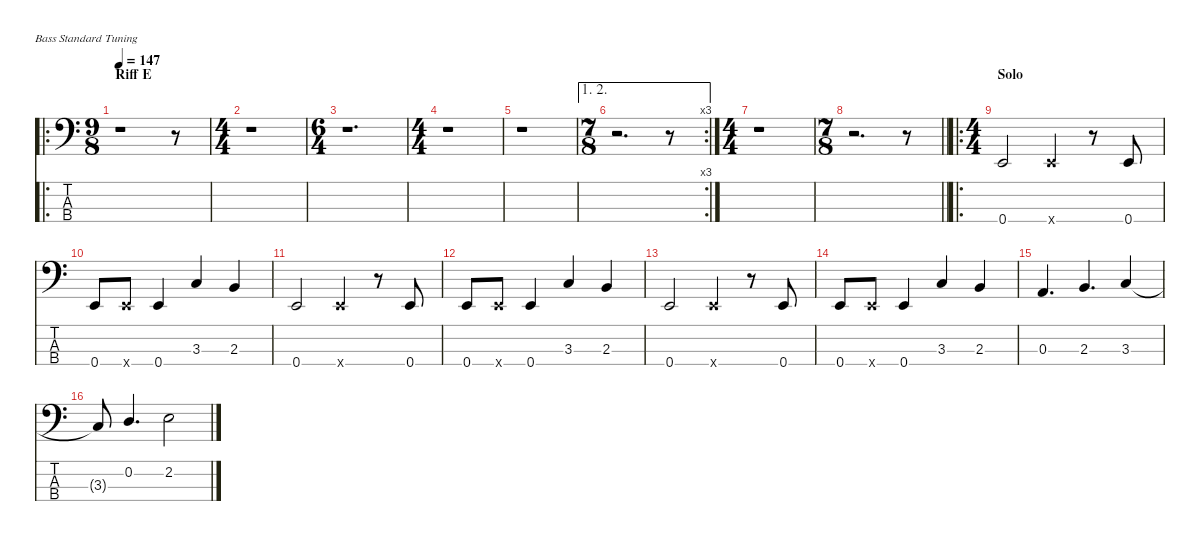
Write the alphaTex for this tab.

\defaultSystemsLayout 4
\hideDynamics
\bracketExtendMode nobrackets
\singleTrackTrackNamePolicy hidden
\multiTrackTrackNamePolicy hidden
\firstSystemTrackNameMode fullname
\otherSystemsTrackNameOrientation horizontal
\track ("Track 4" "el.bs.") {instrument electricbassfinger}
\staff {score tabs}
\tuning (G2 D2 A1 E1)
\ro
\ts (9 8)
\beaming (8 3 3 3)
\section ("" "Riff E")
\tempo 147
\clef f4
\ks c
r.1{dy fff beam Down} r.8{beam Down} |
\ts (4 4)
\beaming (8 2 2 2 2)
r.1{beam Down} |
\ts (6 4)
\beaming (8 6 6)
r.1{d beam Down} |
\ts (4 4)
\beaming (8 2 2 2 2)
r.1{beam Down} |
r.1{beam Down} |
\ae (1 2)
\rc 3
\ts (7 8)
\beaming (8 3 2 2)
r.2{d beam Down} r.8{beam Down} |
\ts (4 4)
\beaming (8 2 2 2 2)
r.1{beam Down} |
\ts (7 8)
\beaming (8 3 2 2)
\barLineRight lightlight
r.2{d beam Down} r.8{beam Down} |
\ro
\ts (4 4)
\beaming (8 2 2 2 2)
\section ("" "Solo")
0.4.2{beam Up} 0.4{x}.4{dy f beam Up} r.8{beam Up} 0.4.8{beam Up} |
0.4.8{beam Up} 0.4{x}.8{beam Up} 0.4.4{beam Up} 3.3.4{beam Up} 2.3.4{beam Up} |
0.4.2{dy fff beam Up} 0.4{x}.4{dy f beam Up} r.8{beam Up} 0.4.8{beam Up} |
0.4.8{beam Up} 0.4{x}.8{beam Up} 0.4.4{beam Up} 3.3.4{beam Up} 2.3.4{beam Up} |
0.4.2{dy fff beam Up} 0.4{x}.4{dy f beam Up} r.8{beam Up} 0.4.8{beam Up} |
0.4.8{beam Up} 0.4{x}.8{beam Up} 0.4.4{beam Up} 3.3.4{beam Up} 2.3.4{beam Up} |
0.3.4{d beam Up} 2.3.4{d beam Up} 3.3.4{beam Up} |
3.3{t}.8{beam Up} 0.2.4{d beam Up} 2.2.2{beam Down}
